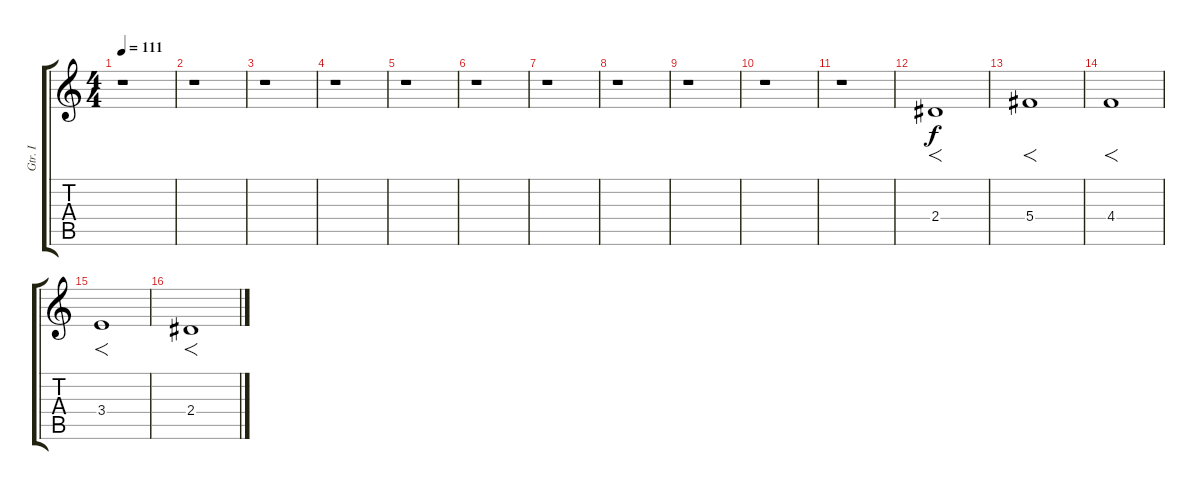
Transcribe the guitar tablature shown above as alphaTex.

\track ("Gtr. I" "Gtr. I") {instrument distortionguitar}
\staff {score tabs}
\tuning (Eb4 Bb3 Gb3 Db3 Ab2 Eb2) {hide}
\ts (4 4)
\tempo 111
\clef g2
\ks c
r.1{dy f} |
r.1 |
r.1 |
r.1 |
r.1 |
r.1 |
r.1 |
r.1 |
r.1 |
r.1 |
r.1 |
2.4.1{f} |
5.4.1{f} |
4.4.1{f} |
3.4.1{f} |
2.4.1{f}
